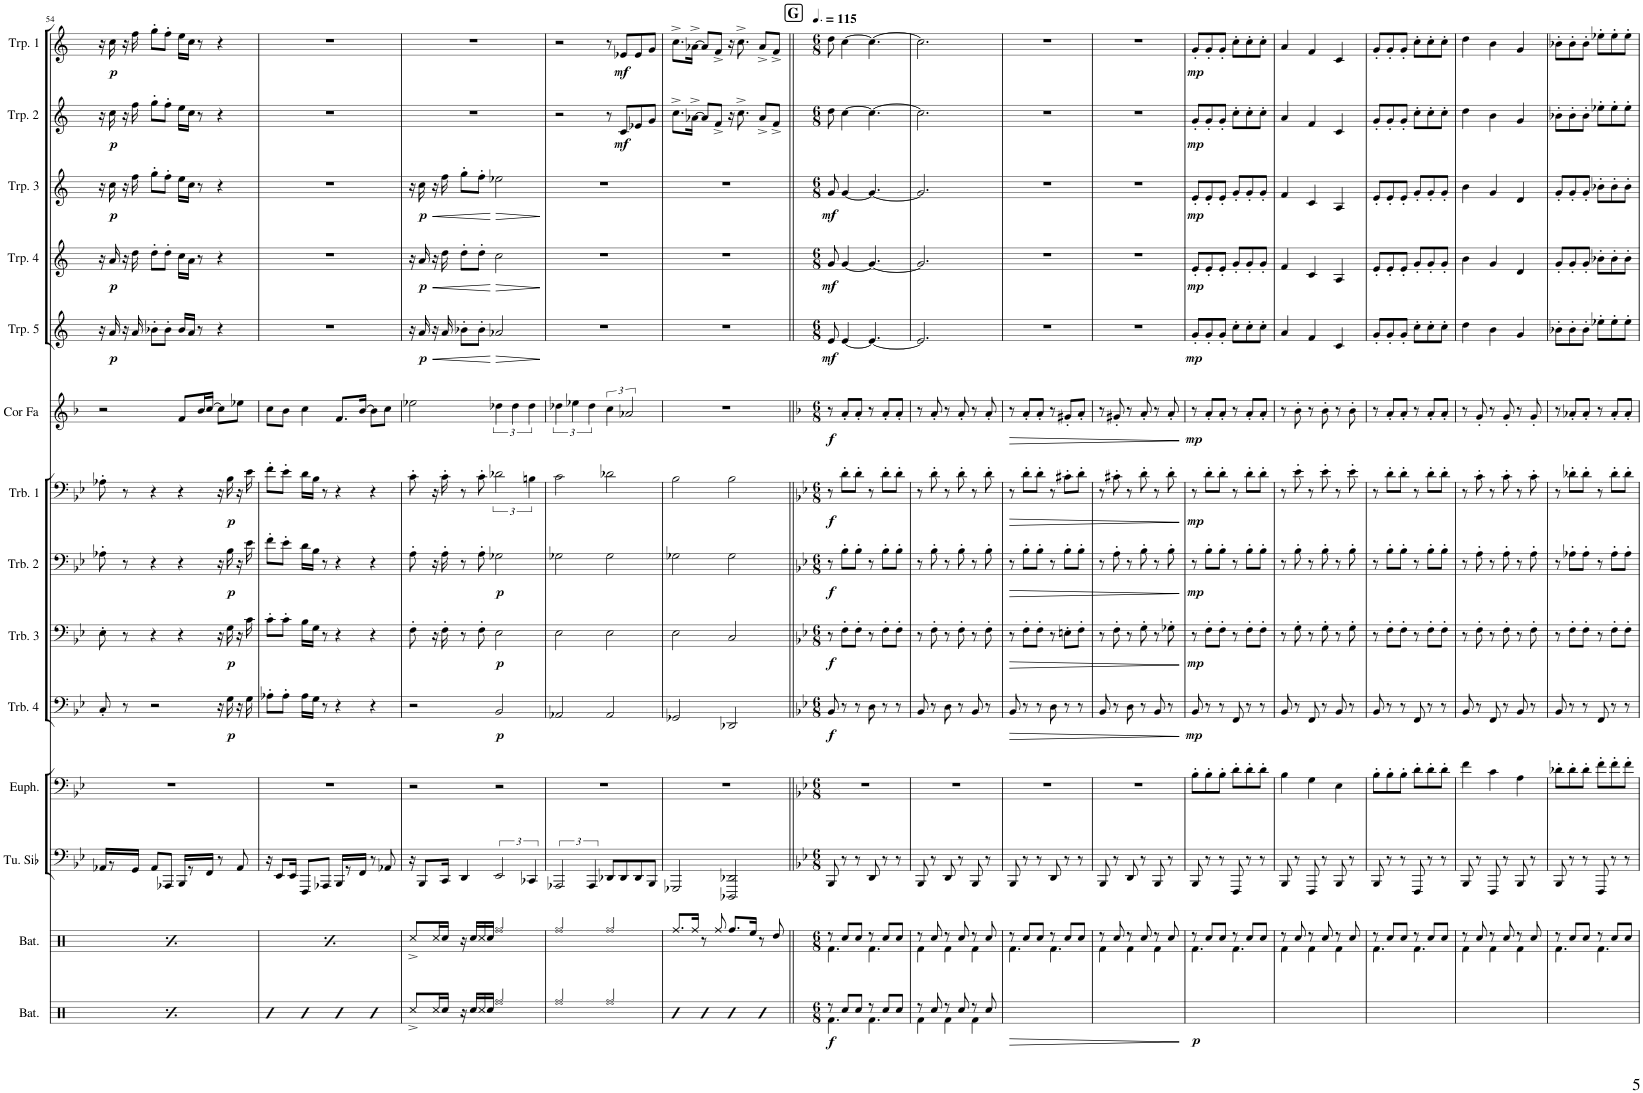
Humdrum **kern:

**kern	**dynam	**kern	**kern	**kern	**kern	**dynam	**kern	**dynam	**kern	**dynam	**kern	**dynam	**kern	**dynam	**kern	**dynam	**kern	**dynam	**kern	**dynam	**kern	**dynam	**kern	**dynam
*part14	*part14	*part13	*part12	*part11	*part10	*part10	*part9	*part9	*part8	*part8	*part7	*part7	*part6	*part6	*part5	*part5	*part4	*part4	*part3	*part3	*part2	*part2	*part1	*part1
*staff14	*staff14	*staff13	*staff12	*staff11	*staff10	*staff10	*staff9	*staff9	*staff8	*staff8	*staff7	*staff7	*staff6	*staff6	*staff5	*staff5	*staff4	*staff4	*staff3	*staff3	*staff2	*staff2	*staff1	*staff1
*I"Batterie	*	*I"Batterie	*I"Tuba en Sib	*I"Euphonium	*I"Trombone 4	*	*I"Trombone 3	*	*I"Trombone 2	*	*I"Trombone 1	*	*I"Cor en Fa	*	*I"Trompette 5	*	*I"Trompette 4	*	*I"Trompette 3	*	*I"Trompette 2	*	*I"Trompette 1	*
*I'Bat.	*	*I'Bat.	*I'Tu. Sib	*I'Euph.	*I'Trb. 4	*	*I'Trb. 3	*	*I'Trb. 2	*	*I'Trb. 1	*	*I'Cor Fa	*	*I'Trp. 5	*	*I'Trp. 4	*	*I'Trp. 3	*	*I'Trp. 2	*	*I'Trp. 1	*
!!LO:PB:g=z
*clefX	*	*clefX	*clefF4	*clefF4	*clefF4	*	*clefF4	*	*clefF4	*	*clefF4	*	*clefG2	*	*clefG2	*	*clefG2	*	*clefG2	*	*clefG2	*	*clefG2	*
*	*	*	*	*	*	*	*	*	*	*	*	*	*Trd4c7	*	*Trd1c2	*	*Trd1c2	*	*Trd1c2	*	*Trd1c2	*	*Trd1c2	*
*k[]	*	*k[]	*k[b-e-]	*k[b-e-]	*k[b-e-]	*	*k[b-e-]	*	*k[b-e-]	*	*k[b-e-]	*	*k[b-]	*	*k[]	*	*k[]	*	*k[]	*	*k[]	*	*k[]	*
*M4/4	*	*M4/4	*M4/4	*M4/4	*M4/4	*	*M4/4	*	*M4/4	*	*M4/4	*	*M4/4	*	*M4/4	*	*M4/4	*	*M4/4	*	*M4/4	*	*M4/4	*
=54	=54	=54	=54	=54	=54	=54	=54	=54	=54	=54	=54	=54	=54	=54	=54	=54	=54	=54	=54	=54	=54	=54	=54	=54
4R	.	8Rcc/L	16AA-X/KL	1r	8C'/	.	8E-'\	.	8A-X'\	.	8A-X'\	.	2r	.	16r	.	16r	.	16r	.	16r	.	16r	.
!	!	!	!	!	!	!	!	!	!	!	!	!	!	!	!	!LO:DY:b	!	!LO:DY:b	!	!LO:DY:b	!	!LO:DY:b	!	!LO:DY:b
.	.	.	8r	.	.	.	.	.	.	.	.	.	.	.	16a/	p	16a/	p	16cc\	p	16cc\	p	16cc\	p
.	.	16Rcc/L	.	.	8r	.	8r	.	8r	.	8r	.	.	.	16r	.	16r	.	16r	.	16r	.	16r	.
.	.	16Rcc/JJ	16GG/Jk	.	.	.	.	.	.	.	.	.	.	.	16a/	.	16dd\	.	16ff\	.	16ff\	.	16ff\	.
4R	.	16r	8AA-/L	.	2r	.	4r	.	4r	.	4r	.	.	.	8b-X'\L	.	8dd'\L	.	8gg'\L	.	8gg'\L	.	8gg'\L	.
.	.	16Rcc/LL	.	.	.	.	.	.	.	.	.	.	.	.	.	.	.	.	.	.	.	.	.	.
.	.	16Rcc/	8AAA-X/J	.	.	.	.	.	.	.	.	.	.	.	8b-'\J	.	8dd'\J	.	8ff'\J	.	8ff'\J	.	8ff'\J	.
.	.	16Rcc/JJ	.	.	.	.	.	.	.	.	.	.	.	.	.	.	.	.	.	.	.	.	.	.
4R	.	8Rcc/L	16BBB-/KL	.	.	.	4r	.	4r	.	4r	.	8f/L	.	16b-/LL	.	16cc\LL	.	16ee\LL	.	16ee\LL	.	16ee\LL	.
.	.	.	8r	.	.	.	.	.	.	.	.	.	.	.	16a/JJ	.	16a\JJ	.	16cc\JJ	.	16cc\JJ	.	16cc\JJ	.
.	.	8Rcc/J	.	.	.	.	.	.	.	.	.	.	16b-/L	.	8r	.	8r	.	8r	.	8r	.	8r	.
.	.	.	16FF/Jk	.	.	.	.	.	.	.	.	.	[16cc/JJ	.	.	.	.	.	.	.	.	.	.	.
4R	.	16Rcc/LL	8r	.	16r	.	16r	.	16r	.	16r	.	8cc\L]	.	4r	.	4r	.	4r	.	4r	.	4r	.
!	!	!	!	!	!	!LO:DY:b	!	!LO:DY:b	!	!LO:DY:b	!	!LO:DY:b	!	!	!	!	!	!	!	!	!	!	!	!
.	.	16Rcc/JJ	.	.	16G\	p	16G\	p	16B-\	p	16B-\	p	.	.	.	.	.	.	.	.	.	.	.	.
.	.	16r	8AA-/	.	16r	.	16r	.	16r	.	16r	.	8ee-X\J	.	.	.	.	.	.	.	.	.	.	.
.	.	16Rcc/	.	.	16G\	.	16c\	.	16e-\	.	16e-\	.	.	.	.	.	.	.	.	.	.	.	.	.
=55	=55	=55	=55	=55	=55	=55	=55	=55	=55	=55	=55	=55	=55	=55	=55	=55	=55	=55	=55	=55	=55	=55	=55	=55
4R	.	8Rcc/L	16r	1r	8A-X'\L	.	8c'\L	.	8f'\L	.	8f'\L	.	8cc\L	.	1r	.	1r	.	1r	.	1r	.	1r	.
.	.	.	8EE-/L	.	.	.	.	.	.	.	.	.	.	.	.	.	.	.	.	.	.	.	.	.
.	.	16Rcc/L	.	.	8A-'\J	.	8c'\J	.	8e-'\J	.	8e-'\J	.	8b-\J	.	.	.	.	.	.	.	.	.	.	.
.	.	16Rcc/JJ	16EE-/Jk	.	.	.	.	.	.	.	.	.	.	.	.	.	.	.	.	.	.	.	.	.
4R	.	16r	8FFF/L	.	16A-\LL	.	16B-\LL	.	16d\LL	.	16d\LL	.	4cc\	.	.	.	.	.	.	.	.	.	.	.
.	.	16Rcc/LL	.	.	16G\JJ	.	16G\JJ	.	16B-\JJ	.	16B-\JJ	.	.	.	.	.	.	.	.	.	.	.	.	.
.	.	16Rcc/	8AAA-X/J	.	8r	.	8r	.	8r	.	8r	.	.	.	.	.	.	.	.	.	.	.	.	.
.	.	16Rcc/JJ	.	.	.	.	.	.	.	.	.	.	.	.	.	.	.	.	.	.	.	.	.	.
4R	.	8Rcc/L	16BBB-/KL	.	4r	.	4r	.	4r	.	4r	.	8.f/L	.	.	.	.	.	.	.	.	.	.	.
.	.	.	8r	.	.	.	.	.	.	.	.	.	.	.	.	.	.	.	.	.	.	.	.	.
.	.	8Rcc/J	.	.	.	.	.	.	.	.	.	.	.	.	.	.	.	.	.	.	.	.	.	.
.	.	.	16FF/Jk	.	.	.	.	.	.	.	.	.	[16b-/Jk	.	.	.	.	.	.	.	.	.	.	.
4R	.	16Rcc/LL	8r	.	4r	.	4r	.	4r	.	4r	.	8b-\L]	.	.	.	.	.	.	.	.	.	.	.
.	.	16Rcc/JJ	.	.	.	.	.	.	.	.	.	.	.	.	.	.	.	.	.	.	.	.	.	.
.	.	16r	8AA-X/	.	.	.	.	.	.	.	.	.	8cc\J	.	.	.	.	.	.	.	.	.	.	.
.	.	16Rcc/	.	.	.	.	.	.	.	.	.	.	.	.	.	.	.	.	.	.	.	.	.	.
=56	=56	=56	=56	=56	=56	=56	=56	=56	=56	=56	=56	=56	=56	=56	=56	=56	=56	=56	=56	=56	=56	=56	=56	=56
8Rcc^/L	.	8Rcc^/L	16r	2r	2r	.	8F'\	.	8A'\	.	8c'\	.	2ee-X\	.	16r	.	16r	.	16r	.	1r	.	1r	.
!	!	!	!	!	!	!	!	!	!	!	!	!	!	!	!	!LO:DY:b	!	!LO:DY:b	!	!LO:DY:b	!	!	!	!
.	.	.	8BBB-/L	.	.	.	.	.	.	.	.	.	.	.	16a/	p	16a/	p	16cc\	p	.	.	.	.
!	!	!	!	!	!	!	!	!	!	!	!	!	!	!	!	!LO:HP:b	!	!LO:HP:b	!	!LO:HP:b	!	!	!	!
16Rcc/L	.	16Rcc/L	.	.	.	.	16r	.	16r	.	16r	.	.	.	16r	<	16r	<	16r	<	.	.	.	.
16Rcc/JJ	.	16Rcc/JJ	16CC/Jk	.	.	.	16F'\	.	16A'\	.	16c'\	.	.	.	16a/	.	16dd\	.	16ff\	.	.	.	.	.
16r	.	16r	4DD/	.	.	.	8r	.	8r	.	8r	.	.	.	8b-X'\L	.	8dd'\L	.	8gg'\L	.	.	.	.	.
16Rcc/LL	.	16Rcc/LL	.	.	.	.	.	.	.	.	.	.	.	.	.	.	.	.	.	.	.	.	.	.
16Rcc/	.	16Rcc/	.	.	.	.	8F'\	.	8A'\	.	8c'\	.	.	.	8b-'\J	.	8dd'\J	.	8ff'\J	.	.	.	.	.
16Rcc/JJ	.	16Rcc/JJ	.	.	.	.	.	.	.	.	.	.	.	.	.	.	.	.	.	.	.	.	.	.
!	!	!	!	!	!	!LO:DY:b	!	!LO:DY:b	!	!LO:DY:b	!	!	!	!	!	!LO:HP:n=1:b	!	!LO:HP:n=1:b	!	!LO:HP:n=1:b	!	!	!	!
2Rff/	.	2Rff/	3EE-/	2r	2BB-/	p	2E-\	p	2G-X\	p	3d-X\	.	6dd-X\	.	2a-X/	[ >	2cc\	[ >	2ee-X\	[ >	.	.	.	.
.	.	.	.	.	.	.	.	.	.	.	.	.	6dd-\	.	.	.	.	.	.	.	.	.	.	.
.	.	.	6CC-X/	.	.	.	.	.	.	.	6Bn\	.	6dd-\	.	.	.	.	.	.	.	.	.	.	.
.	.	.	.	.	.	.	.	.	.	.	.	.	.	.	.	]	.	]	.	]	.	.	.	.
=57	=57	=57	=57	=57	=57	=57	=57	=57	=57	=57	=57	=57	=57	=57	=57	=57	=57	=57	=57	=57	=57	=57	=57	=57
2Rff/	.	2Rff/	3AAA-X/	1r	2AA-X/	.	2E-\	.	2G-X\	.	2c\	.	6dd-X\	.	1r	.	1r	.	1r	.	2r	.	2r	.
.	.	.	.	.	.	.	.	.	.	.	.	.	6ee-X\	.	.	.	.	.	.	.	.	.	.	.
.	.	.	6AAA-/	.	.	.	.	.	.	.	.	.	6dd-\	.	.	.	.	.	.	.	.	.	.	.
2Rff/	.	2Rff/	8DD-X/L	.	2AA-/	.	2E-\	.	2G-\	.	2d-X\	.	6cc\	.	.	.	.	.	.	.	8r	.	8r	.
!	!	!	!	!	!	!	!	!	!	!	!	!	!	!	!	!	!	!	!	!	!	!LO:DY:b	!	!LO:DY:b
.	.	.	8DD-/	.	.	.	.	.	.	.	.	.	.	.	.	.	.	.	.	.	8c/L	mf	8e-X/L	mf
.	.	.	.	.	.	.	.	.	.	.	.	.	3a-X/	.	.	.	.	.	.	.	.	.	.	.
.	.	.	8DD-/	.	.	.	.	.	.	.	.	.	.	.	.	.	.	.	.	.	8e-X/	.	8e-/	.
.	.	.	8BBB-/J	.	.	.	.	.	.	.	.	.	.	.	.	.	.	.	.	.	8g/J	.	8g/J	.
=58	=58	=58	=58	=58	=58	=58	=58	=58	=58	=58	=58	=58	=58	=58	=58	=58	=58	=58	=58	=58	=58	=58	=58	=58
4R	.	8.Rff/L	2GGG-X/	1r	2GG-X/	.	2E-\	.	2G-X\	.	2B-\	.	1r	.	1r	.	1r	.	1r	.	8.cc^\L	.	8.cc^\L	.
.	.	16Rff/Jk	.	.	.	.	.	.	.	.	.	.	.	.	.	.	.	.	.	.	[16a-X^\Jk	.	[16a-X^\Jk	.
4R	.	8r	.	.	.	.	.	.	.	.	.	.	.	.	.	.	.	.	.	.	8a-/L]	.	8a-/L]	.
.	.	8Rff/	.	.	.	.	.	.	.	.	.	.	.	.	.	.	.	.	.	.	8f^/J	.	8f^/J	.
4R	.	8.Rff/L	2DDD-X/ 2DD-X/	.	2DD-X/	.	2C/	.	2G-\	.	2B-\	.	.	.	.	.	.	.	.	.	16r	.	16r	.
.	.	.	.	.	.	.	.	.	.	.	.	.	.	.	.	.	.	.	.	.	8.cc^\	.	8.cc^\	.
.	.	16Ree/Jk	.	.	.	.	.	.	.	.	.	.	.	.	.	.	.	.	.	.	.	.	.	.
4R	.	8r	.	.	.	.	.	.	.	.	.	.	.	.	.	.	.	.	.	.	8a-^/L	.	8a-^/L	.
.	.	8Rdd/	.	.	.	.	.	.	.	.	.	.	.	.	.	.	.	.	.	.	8f^/J	.	8f^/J	.
=59||	=59||	=59||	=59||	=59||	=59||	=59||	=59||	=59||	=59||	=59||	=59||	=59||	=59||	=59||	=59||	=59||	=59||	=59||	=59||	=59||	=59||	=59||	=59||	=59||
!!LO:REH:place=s1:a:B:cj:fs=14:t=G
*	*	*	*k[b-e-]	*k[b-e-]	*k[b-e-]	*	*k[b-e-]	*	*k[b-e-]	*	*k[b-e-]	*	*k[b-]	*	*k[]	*	*k[]	*	*k[]	*	*k[]	*	*k[]	*
*M6/8	*	*M6/8	*M6/8	*M6/8	*M6/8	*	*M6/8	*	*M6/8	*	*M6/8	*	*M6/8	*	*M6/8	*	*M6/8	*	*M6/8	*	*M6/8	*	*M6/8	*
*	*	*	*	*	*	*	*	*	*	*	*	*	*	*	*	*	*	*	*	*	*	*	*MM173	*
*^	*	*^	*	*	*	*	*	*	*	*	*	*	*	*	*	*	*	*	*	*	*	*	*	*
!	!	!LO:DY:b	!	!	!	!	!	!LO:DY:b	!	!LO:DY:b	!	!LO:DY:b	!	!LO:DY:b	!	!LO:DY:b	!	!LO:DY:b	!	!LO:DY:b	!	!LO:DY:b	!	!	!	!
8r	4.Rf\	f	8r	4.Rf\	8BBB-/	2.r	8BB-/	f	8r	f	8r	f	8r	f	8r	f	8e/	mf	8g/	mf	8g/	mf	8dd\	.	8dd\	.
8Rcc/L	.	.	8Rcc/L	.	8r	.	8r	.	8F'\L	.	8B-'\L	.	8d'\L	.	8a'/L	.	[4e/	.	[4g/	.	[4g/	.	[4cc\	.	[4cc\	.
8Rcc/J	.	.	8Rcc/J	.	8r	.	8r	.	8F'\J	.	8B-'\J	.	8d'\J	.	8a'/J	.	.	.	.	.	.	.	.	.	.	.
8r	4.Rf\	.	8r	4.Rf\	8DD/	.	8D\	.	8r	.	8r	.	8r	.	8r	.	4.e/_	.	4.g/_	.	4.g/_	.	4.cc\_	.	4.cc\_	.
8Rcc/L	.	.	8Rcc/L	.	8r	.	8r	.	8F'\L	.	8B-'\L	.	8d'\L	.	8a'/L	.	.	.	.	.	.	.	.	.	.	.
8Rcc/J	.	.	8Rcc/J	.	8r	.	8r	.	8F'\J	.	8B-'\J	.	8d'\J	.	8a'/J	.	.	.	.	.	.	.	.	.	.	.
=60	=60	=60	=60	=60	=60	=60	=60	=60	=60	=60	=60	=60	=60	=60	=60	=60	=60	=60	=60	=60	=60	=60	=60	=60	=60	=60
8r	4Rf\	.	8r	4Rf\	8BBB-/	2.r	8BB-/	.	8r	.	8r	.	8r	.	8r	.	2.e/]	.	2.g/]	.	2.g/]	.	2.cc\]	.	2.cc\]	.
8Rcc/	.	.	8Rcc/	.	8r	.	8r	.	8F'\	.	8B-'\	.	8d'\	.	8a'/	.	.	.	.	.	.	.	.	.	.	.
8r	4Rf\	.	8r	4Rf\	8DD/	.	8D\	.	8r	.	8r	.	8r	.	8r	.	.	.	.	.	.	.	.	.	.	.
8Rcc/	.	.	8Rcc/	.	8r	.	8r	.	8F'\	.	8B-'\	.	8d'\	.	8a'/	.	.	.	.	.	.	.	.	.	.	.
8r	4Rf\	.	8r	4Rf\	8BBB-/	.	8BB-/	.	8r	.	8r	.	8r	.	8r	.	.	.	.	.	.	.	.	.	.	.
8Rcc/	.	.	8Rcc/	.	8r	.	8r	.	8F'\	.	8B-'\	.	8d'\	.	8a'/	.	.	.	.	.	.	.	.	.	.	.
=61	=61	=61	=61	=61	=61	=61	=61	=61	=61	=61	=61	=61	=61	=61	=61	=61	=61	=61	=61	=61	=61	=61	=61	=61	=61	=61
!	!	!	!	!	!	!	!	!LO:HP:b	!	!LO:HP:b	!	!LO:HP:b	!	!LO:HP:b	!	!LO:HP:b	!	!	!	!	!	!	!	!	!	!
8r	4Rf\	.	8r	4.Rf\	8BBB-/	2.r	8BB-/	>	8r	>	8r	>	8r	>	8r	>	2.r	.	2.r	.	2.r	.	2.r	.	2.r	.
8Rcc/	.	.	8Rcc/L	.	8r	.	8r	.	8F'\L	.	8B-'\L	.	8d'\L	.	8a'/L	.	.	.	.	.	.	.	.	.	.	.
8r	4Rf\	.	8Rcc/J	.	8r	.	8r	.	8F'\J	.	8B-'\J	.	8d'\J	.	8a'/J	.	.	.	.	.	.	.	.	.	.	.
8Rcc/	.	.	8r	4.Rf\	8DD/	.	8D\	.	8r	.	8r	.	8r	.	8r	.	.	.	.	.	.	.	.	.	.	.
8r	4Rf\	.	8Rcc/L	.	8r	.	8r	.	8En'\L	.	8B-'\L	.	8c#X'\L	.	8g#X'/L	.	.	.	.	.	.	.	.	.	.	.
8Rcc/	.	.	8Rcc/J	.	8r	.	8r	.	8F'\J	.	8B-'\J	.	8d'\J	.	8a'/J	.	.	.	.	.	.	.	.	.	.	.
=62	=62	=62	=62	=62	=62	=62	=62	=62	=62	=62	=62	=62	=62	=62	=62	=62	=62	=62	=62	=62	=62	=62	=62	=62	=62	=62
8r	4Rf\	.	8r	4Rf\	8BBB-/	2.r	8BB-/	.	8r	.	8r	.	8r	.	8r	.	2.r	.	2.r	.	2.r	.	2.r	.	2.r	.
8Rcc/	.	.	8Rcc/	.	8r	.	8r	.	8F'\	.	8A'\	.	8c#X'\	.	8g#X'/	.	.	.	.	.	.	.	.	.	.	.
8r	4Rf\	.	8r	4Rf\	8DD/	.	8D\	.	8r	.	8r	.	8r	.	8r	.	.	.	.	.	.	.	.	.	.	.
8Rcc/	.	.	8Rcc/	.	8r	.	8r	.	8G'\	.	8B-'\	.	8d'\	.	8a'/	.	.	.	.	.	.	.	.	.	.	.
8r	4Rf\	.	8r	4Rf\	8BBB-/	.	8BB-/	.	8r	.	8r	.	8r	.	8r	.	.	.	.	.	.	.	.	.	.	.
8Rcc/	.	.	8Rcc/	.	8r	.	8r	.	8G-X'\	.	8B-'\	.	8d'\	.	8a'/	.	.	.	.	.	.	.	.	.	.	.
*v	*v	*	*	*	*	*	*	*	*	*	*	*	*	*	*	*	*	*	*	*	*	*	*	*	*	*
*	*	*v	*v	*	*	*	*	*	*	*	*	*	*	*	*	*	*	*	*	*	*	*	*	*	*
.	.	.	.	.	.	]	.	]	.	]	.	]	.	]	.	.	.	.	.	.	.	.	.	.
=63	=63	=63	=63	=63	=63	=63	=63	=63	=63	=63	=63	=63	=63	=63	=63	=63	=63	=63	=63	=63	=63	=63	=63	=63
*^	*	*^	*	*	*	*	*	*	*	*	*	*	*	*	*	*	*	*	*	*	*	*	*	*
!	!	!	!	!	!	!	!	!LO:DY:b	!	!LO:DY:b	!	!LO:DY:b	!	!LO:DY:b	!	!LO:DY:b	!	!LO:DY:b	!	!LO:DY:b	!	!LO:DY:b	!	!LO:DY:b	!	!LO:DY:b
8r	4Rf\	.	8r	4.Rf\	8BBB-/	8B-'\L	8BB-/	mp	8r	mp	8r	mp	8r	mp	8r	mp	8g'/L	mp	8e'/L	mp	8e'/L	mp	8g'/L	mp	8g'/L	mp
8Rcc/	.	.	8Rcc/L	.	8r	8B-'\	8r	.	8F'\L	.	8B-'\L	.	8d'\L	.	8a'/L	.	8g'/	.	8e'/	.	8e'/	.	8g'/	.	8g'/	.
8r	4Rf\	.	8Rcc/J	.	8r	8B-'\J	8r	.	8F'\J	.	8B-'\J	.	8d'\J	.	8a'/J	.	8g'/J	.	8e'/J	.	8e'/J	.	8g'/J	.	8g'/J	.
8Rcc/	.	.	8r	4.Rf\	8FFF/	8d'\L	8FF/	.	8r	.	8r	.	8r	.	8r	.	8cc'\L	.	8g'/L	.	8g'/L	.	8cc'\L	.	8cc'\L	.
8r	4Rf\	.	8Rcc/L	.	8r	8d'\	8r	.	8F'\L	.	8B-'\L	.	8d'\L	.	8a'/L	.	8cc'\	.	8g'/	.	8g'/	.	8cc'\	.	8cc'\	.
8Rcc/	.	.	8Rcc/J	.	8r	8d'\J	8r	.	8F'\J	.	8B-'\J	.	8d'\J	.	8a'/J	.	8cc'\J	.	8g'/J	.	8g'/J	.	8cc'\J	.	8cc'\J	.
=64	=64	=64	=64	=64	=64	=64	=64	=64	=64	=64	=64	=64	=64	=64	=64	=64	=64	=64	=64	=64	=64	=64	=64	=64	=64	=64
8r	4Rf\	.	8r	4Rf\	8BBB-/	4B-\	8BB-/	.	8r	.	8r	.	8r	.	8r	.	4a/	.	4f/	.	4f/	.	4a/	.	4a/	.
8Rcc/	.	.	8Rcc/	.	8r	.	8r	.	8G'\	.	8B-'\	.	8e-'\	.	8b-'\	.	.	.	.	.	.	.	.	.	.	.
8r	4Rf\	.	8r	4Rf\	8FFF/	4G\	8FF/	.	8r	.	8r	.	8r	.	8r	.	4f/	.	4c/	.	4c/	.	4f/	.	4f/	.
8Rcc/	.	.	8Rcc/	.	8r	.	8r	.	8G'\	.	8B-'\	.	8e-'\	.	8b-'\	.	.	.	.	.	.	.	.	.	.	.
8r	4Rf\	.	8r	4Rf\	8BBB-/	4E-\	8BB-/	.	8r	.	8r	.	8r	.	8r	.	4c/	.	4A/	.	4A/	.	4c/	.	4c/	.
8Rcc/	.	.	8Rcc/	.	8r	.	8r	.	8G'\	.	8B-'\	.	8e-'\	.	8b-'\	.	.	.	.	.	.	.	.	.	.	.
=65	=65	=65	=65	=65	=65	=65	=65	=65	=65	=65	=65	=65	=65	=65	=65	=65	=65	=65	=65	=65	=65	=65	=65	=65	=65	=65
8r	4Rf\	.	8r	4.Rf\	8BBB-/	8B-'\L	8BB-/	.	8r	.	8r	.	8r	.	8r	.	8g'/L	.	8e'/L	.	8e'/L	.	8g'/L	.	8g'/L	.
8Rcc/	.	.	8Rcc/L	.	8r	8B-'\	8r	.	8F'\L	.	8B-'\L	.	8d'\L	.	8a'/L	.	8g'/	.	8e'/	.	8e'/	.	8g'/	.	8g'/	.
8r	4Rf\	.	8Rcc/J	.	8r	8B-'\J	8r	.	8F'\J	.	8B-'\J	.	8d'\J	.	8a'/J	.	8g'/J	.	8e'/J	.	8e'/J	.	8g'/J	.	8g'/J	.
8Rcc/	.	.	8r	4.Rf\	8FFF/	8d'\L	8FF/	.	8r	.	8r	.	8r	.	8r	.	8cc'\L	.	8g'/L	.	8g'/L	.	8cc'\L	.	8cc'\L	.
8r	4Rf\	.	8Rcc/L	.	8r	8d'\	8r	.	8F'\L	.	8B-'\L	.	8d'\L	.	8a'/L	.	8cc'\	.	8g'/	.	8g'/	.	8cc'\	.	8cc'\	.
8Rcc/	.	.	8Rcc/J	.	8r	8d'\J	8r	.	8F'\J	.	8B-'\J	.	8d'\J	.	8a'/J	.	8cc'\J	.	8g'/J	.	8g'/J	.	8cc'\J	.	8cc'\J	.
=66	=66	=66	=66	=66	=66	=66	=66	=66	=66	=66	=66	=66	=66	=66	=66	=66	=66	=66	=66	=66	=66	=66	=66	=66	=66	=66
8r	4Rf\	.	8r	4Rf\	8BBB-/	4f\	8BB-/	.	8r	.	8r	.	8r	.	8r	.	4dd\	.	4b\	.	4b\	.	4dd\	.	4dd\	.
8Rcc/	.	.	8Rcc/	.	8r	.	8r	.	8F'\	.	8A'\	.	8c'\	.	8g'/	.	.	.	.	.	.	.	.	.	.	.
8r	4Rf\	.	8r	4Rf\	8FFF/	4c\	8FF/	.	8r	.	8r	.	8r	.	8r	.	4b\	.	4g/	.	4g/	.	4b\	.	4b\	.
8Rcc/	.	.	8Rcc/	.	8r	.	8r	.	8F'\	.	8A'\	.	8c'\	.	8g'/	.	.	.	.	.	.	.	.	.	.	.
8r	4Rf\	.	8r	4Rf\	8BBB-/	4A\	8BB-/	.	8r	.	8r	.	8r	.	8r	.	4g/	.	4d/	.	4d/	.	4g/	.	4g/	.
8Rcc/	.	.	8Rcc/	.	8r	.	8r	.	8F'\	.	8A'\	.	8c'\	.	8g'/	.	.	.	.	.	.	.	.	.	.	.
=67	=67	=67	=67	=67	=67	=67	=67	=67	=67	=67	=67	=67	=67	=67	=67	=67	=67	=67	=67	=67	=67	=67	=67	=67	=67	=67
8r	4Rf\	.	8r	4.Rf\	8BBB-/	8d-X'\L	8BB-/	.	8r	.	8r	.	8r	.	8r	.	8b-X'\L	.	8g'/L	.	8g'/L	.	8b-X'\L	.	8b-X'\L	.
8Rcc/	.	.	8Rcc/L	.	8r	8d-'\	8r	.	8F'\L	.	8A-X'\L	.	8d-X'\L	.	8a-X'/L	.	8b-'\	.	8g'/	.	8g'/	.	8b-'\	.	8b-'\	.
8r	4Rf\	.	8Rcc/J	.	8r	8d-'\J	8r	.	8F'\J	.	8A-'\J	.	8d-'\J	.	8a-'/J	.	8b-'\J	.	8g'/J	.	8g'/J	.	8b-'\J	.	8b-'\J	.
8Rcc/	.	.	8r	4.Rf\	8FFF/	8f'\L	8FF/	.	8r	.	8r	.	8r	.	8r	.	8ee-X'\L	.	8b-X'\L	.	8b-X'\L	.	8ee-X'\L	.	8ee-X'\L	.
8r	4Rf\	.	8Rcc/L	.	8r	8f'\	8r	.	8F'\L	.	8A-'\L	.	8d-'\L	.	8a-'/L	.	8ee-'\	.	8b-'\	.	8b-'\	.	8ee-'\	.	8ee-'\	.
8Rcc/	.	.	8Rcc/J	.	8r	8f'\J	8r	.	8F'\J	.	8A-'\J	.	8d-'\J	.	8a-'/J	.	8ee-'\J	.	8b-'\J	.	8b-'\J	.	8ee-'\J	.	8ee-'\J	.
*v	*v	*	*	*	*	*	*	*	*	*	*	*	*	*	*	*	*	*	*	*	*	*	*	*	*	*
*	*	*v	*v	*	*	*	*	*	*	*	*	*	*	*	*	*	*	*	*	*	*	*	*	*	*
=	=	=	=	=	=	=	=	=	=	=	=	=	=	=	=	=	=	=	=	=	=	=	=	=
*-	*-	*-	*-	*-	*-	*-	*-	*-	*-	*-	*-	*-	*-	*-	*-	*-	*-	*-	*-	*-	*-	*-	*-	*-
